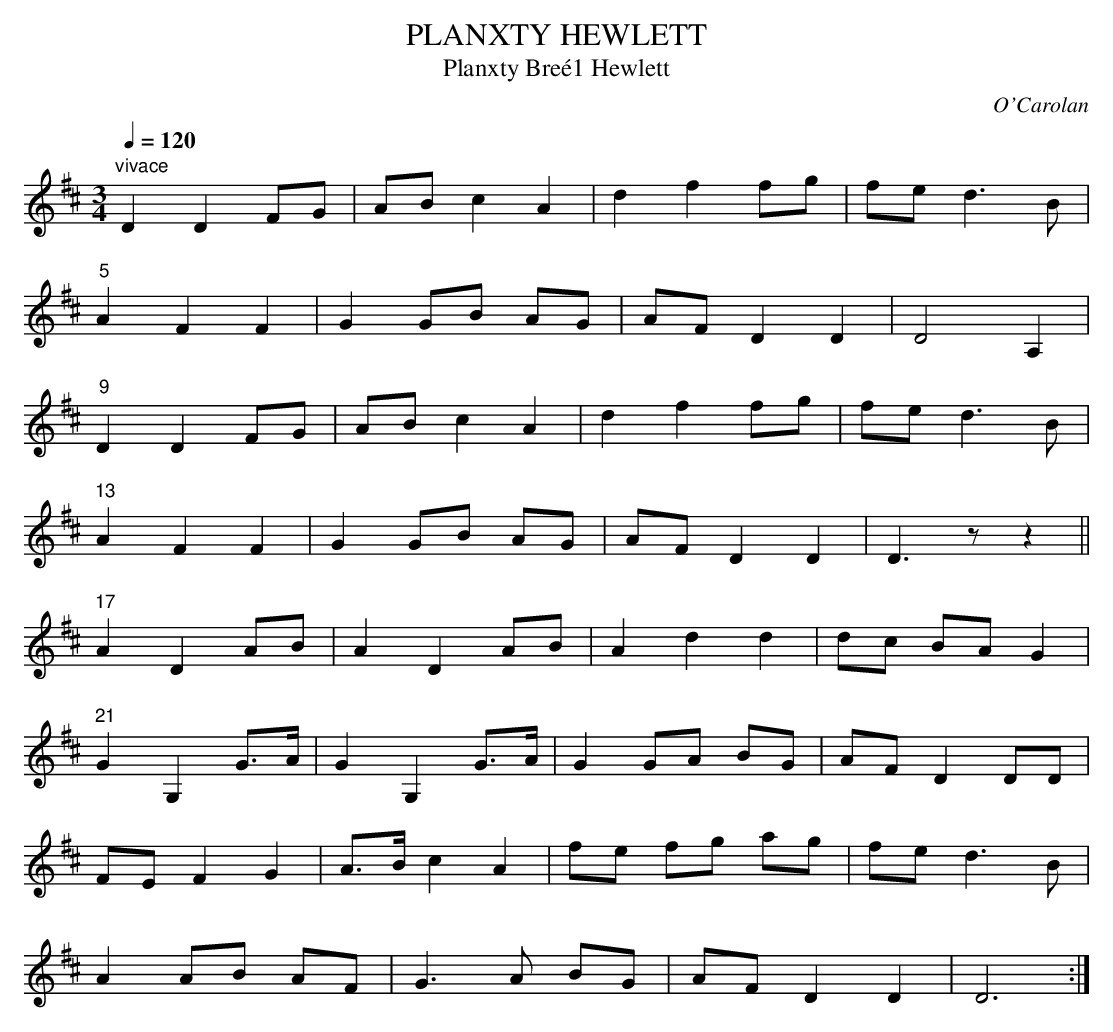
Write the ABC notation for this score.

X:1
T:PLANXTY HEWLETT
T:Planxty Bre\'e1 Hewlett
C:O'Carolan
to the second part.
Q:1/4=120
M:3/4
L:1/8
K:D
"vivace"
D2 D2 FG|AB c2 A2|d2 f2 fg|fe d3B|
"5"A2 F2 F2|G2 GB AG|AF D2 D2|D4 A,2|
"9"D2 D2 FG|AB c2 A2|d2 f2 fg|fe d3B|
"13"A2 F2 F2|G2 GB AG|AF D2 D2|D3zz2||
"17"A2 D2 AB|A2 D2 AB|A2 d2 d2|dc BA G2|
"21"G2 G,2 G>A|G2 G,2 G>A|G2 GA BG|AF D2 DD|
FE F2 G2|A>B c2 A2|fe fg ag|fe d3B|
A2 AB AF|G3A BG|AF D2 D2|D6:|
